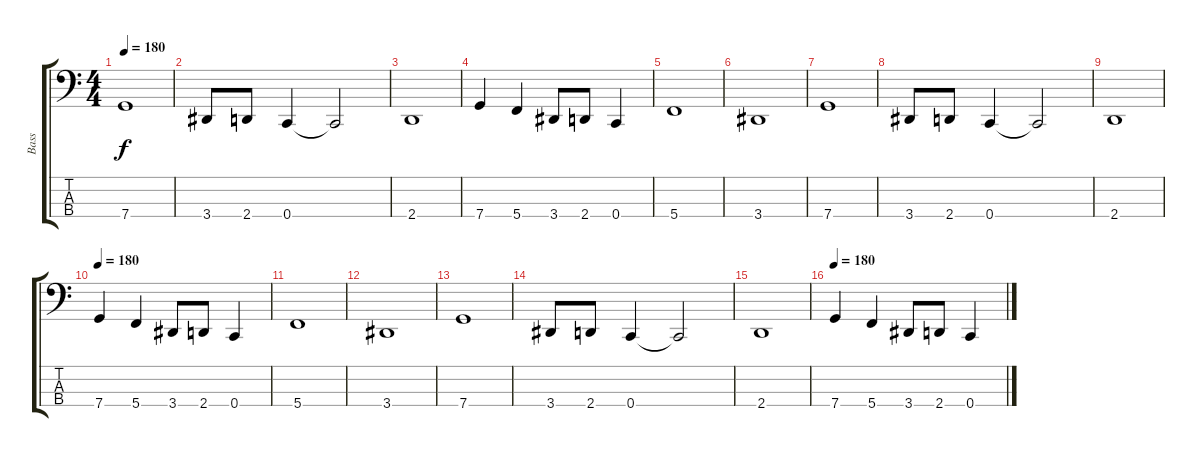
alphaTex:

\track ("Bass" "Bass") {instrument electricbassfinger}
\staff {score tabs}
\tuning (F2 C2 G1 C1) {hide}
\ts (4 4)
\tempo 180
\clef f4
\ks c
7.4.1{dy f} |
3.4.8 2.4.8 0.4.4 0.4{t}.2 |
2.4.1 |
7.4.4 5.4.4 3.4.8 2.4.8 0.4.4 |
5.4.1 |
3.4.1 |
7.4.1 |
3.4.8 2.4.8 0.4.4 0.4{t}.2 |
2.4.1 |
\tempo 180
7.4.4 5.4.4 3.4.8 2.4.8 0.4.4 |
5.4.1 |
3.4.1 |
7.4.1 |
3.4.8 2.4.8 0.4.4 0.4{t}.2 |
2.4.1 |
\tempo 180
7.4.4 5.4.4 3.4.8 2.4.8 0.4.4
